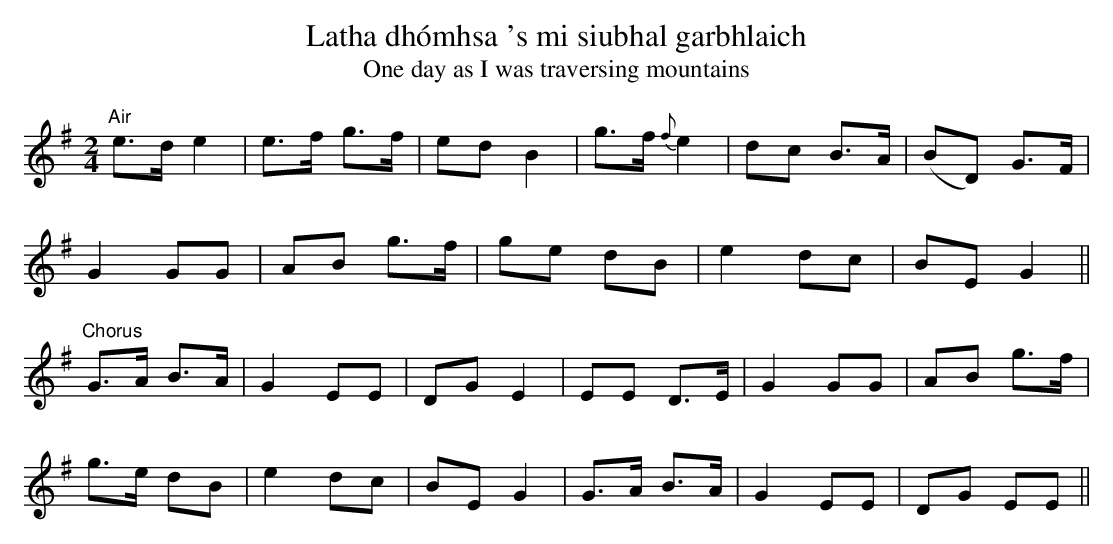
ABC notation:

X:1
T:Latha dhómhsa 's mi siubhal garbhlaich
T:One day as I was traversing mountains
M:2/4
L:1/8
K:Emin
"Air"e>d e2|e>f g>f|ed B2|g>f {f}e2|dc B>A |(BD) G>F|
G2 GG|AB g>f|ge dB|e2 dc|BE G2||
"Chorus"G>A B>A|G2 EE |DG E2|EE D>E|G2 GG|AB g>f|
g>e dB|e2 dc|BE G2|G>A B>A|G2 EE |DG EE||
